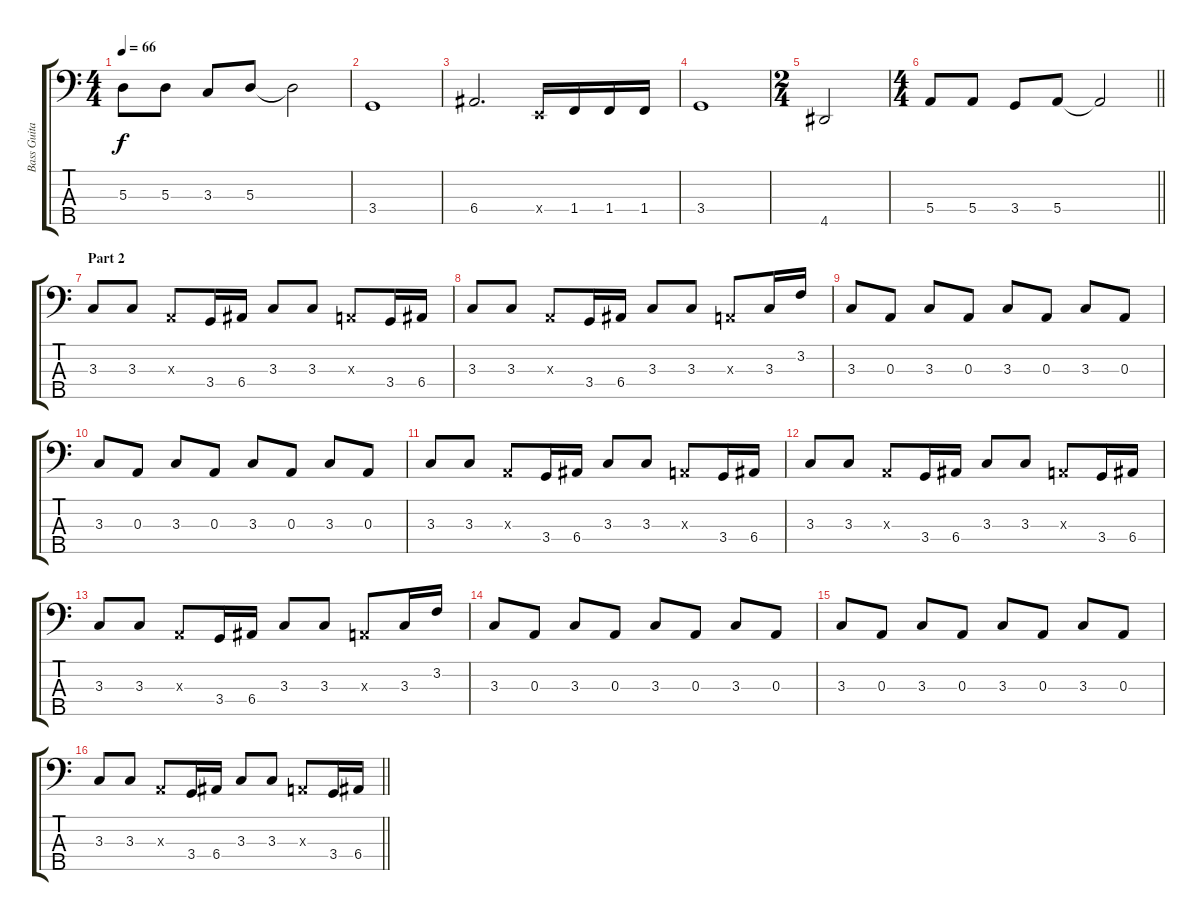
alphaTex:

\track ("Bass Guitar" "Bass Guita") {instrument electricbassfinger}
\staff {score tabs}
\tuning (G2 D2 A1 E1 B0) {hide}
\ts (4 4)
\tempo 66
\clef f4
\ks c
5.3.8{dy f} 5.3.8 3.3.8 5.3.8 5.3{t}.2 |
3.4.1 |
6.4.2{d} 0.4{x}.16 1.4.16 1.4.16 1.4.16 |
3.4.1 |
\ts (2 4)
4.5.2 |
\ts (4 4)
\barLineRight lightlight
5.4.8 5.4.8 3.4.8 5.4.8 5.4{t}.2 |
\section ("" "Part 2")
3.3.8 3.3.8 0.3{x}.8 3.4.16 6.4.16 3.3.8 3.3.8 0.3{x}.8 3.4.16 6.4.16 |
3.3.8 3.3.8 0.3{x}.8 3.4.16 6.4.16 3.3.8 3.3.8 0.3{x}.8 3.3.16 3.2.16 |
3.3.8 0.3.8 3.3.8 0.3.8 3.3.8 0.3.8 3.3.8 0.3.8 |
3.3.8 0.3.8 3.3.8 0.3.8 3.3.8 0.3.8 3.3.8 0.3.8 |
3.3.8 3.3.8 0.3{x}.8 3.4.16 6.4.16 3.3.8 3.3.8 0.3{x}.8 3.4.16 6.4.16 |
3.3.8 3.3.8 0.3{x}.8 3.4.16 6.4.16 3.3.8 3.3.8 0.3{x}.8 3.4.16 6.4.16 |
3.3.8 3.3.8 0.3{x}.8 3.4.16 6.4.16 3.3.8 3.3.8 0.3{x}.8 3.3.16 3.2.16 |
3.3.8 0.3.8 3.3.8 0.3.8 3.3.8 0.3.8 3.3.8 0.3.8 |
3.3.8 0.3.8 3.3.8 0.3.8 3.3.8 0.3.8 3.3.8 0.3.8 |
\barLineRight lightlight
3.3.8 3.3.8 0.3{x}.8 3.4.16 6.4.16 3.3.8 3.3.8 0.3{x}.8 3.4.16 6.4.16
